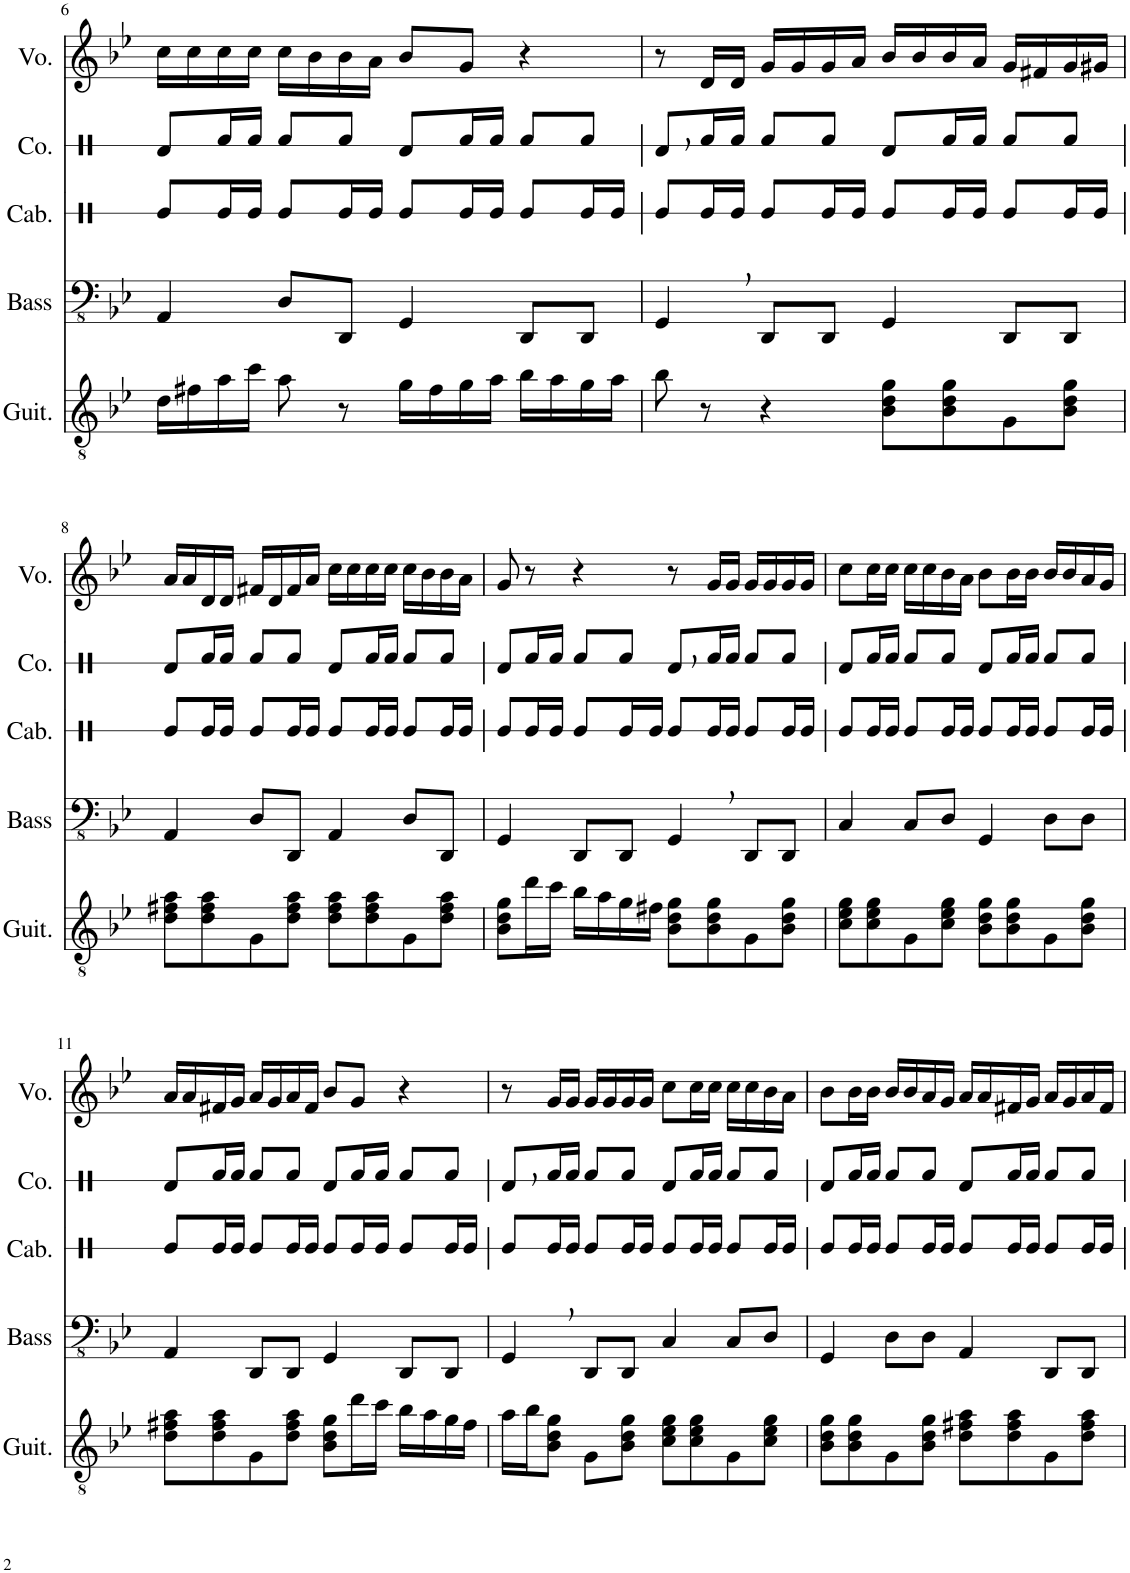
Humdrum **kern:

**kern	**kern	**kern	**kern	**kern
*part5	*part4	*part3	*part2	*part1
*staff5	*staff4	*staff3	*staff2	*staff1
*I"Guitar	*I"Acoustic Bass	*I"Cabasa	*I"Congas	*I"Voice
*I'Guit.	*I'Bass	*I'Cab.	*I'Co.	*I'Vo.
!!LO:PB:g=z
*clefGv2	*clefFv4	*clefX	*clefX	*clefG2
*k[b-e-]	*k[b-e-]	*k[]	*k[]	*k[b-e-]
*M4/4	*M4/4	*M4/4	*M4/4	*M4/4
=6	=6	=6	=6	=6
16d\LL	4AAA/	8Re/L	8Rd/L	16cc\LL
16f#X\	.	.	.	16cc\
16a\	.	16Re/L	16Rf/L	16cc\
16cc\JJ	.	16Re/JJ	16Rf/JJ	16cc\JJ
8a\	8DD/L	8Re/L	8Rf/L	16cc\LL
.	.	.	.	16b-\
8r	8DDD/J	16Re/L	8Rf/J	16b-\
.	.	16Re/JJ	.	16a\JJ
16g\LL	4GGG/	8Re/L	8Rd/L	8b-/L
16f#\	.	.	.	.
16g\	.	16Re/L	16Rf/L	8g/J
16a\JJ	.	16Re/JJ	16Rf/JJ	.
16b-\LL	8DDD/L	8Re/L	8Rf/L	4r
16a\	.	.	.	.
16g\	8DDD/J	16Re/L	8Rf/J	.
16a\JJ	.	16Re/JJ	.	.
=7	=7	=7	=7	=7
8b-\	4GGG,/	8Re/L	8Rd,/L	8r
8r	.	16Re/L	16Rf/L	16d/LL
.	.	16Re/JJ	16Rf/JJ	16d/JJ
4r	8DDD/L	8Re/L	8Rf/L	16g/LL
.	.	.	.	16g/
.	8DDD/J	16Re/L	8Rf/J	16g/
.	.	16Re/JJ	.	16a/JJ
8B-\ 8d\ 8g\L	4GGG/	8Re/L	8Rd/L	16b-/LL
.	.	.	.	16b-/
8B-\ 8d\ 8g\	.	16Re/L	16Rf/L	16b-/
.	.	16Re/JJ	16Rf/JJ	16a/JJ
8G\	8DDD/L	8Re/L	8Rf/L	16g/LL
.	.	.	.	16f#X/
8B-\ 8d\ 8g\J	8DDD/J	16Re/L	8Rf/J	16g/
.	.	16Re/JJ	.	16g#X/JJ
!!LO:LB:g=z
=8	=8	=8	=8	=8
8d\ 8f#X\ 8a\L	4AAA/	8Re/L	8Rd/L	16a/LL
.	.	.	.	16a/
8d\ 8f#\ 8a\	.	16Re/L	16Rf/L	16d/
.	.	16Re/JJ	16Rf/JJ	16d/JJ
8G\	8DD/L	8Re/L	8Rf/L	16f#X/LL
.	.	.	.	16d/
8d\ 8f#\ 8a\J	8DDD/J	16Re/L	8Rf/J	16f#/
.	.	16Re/JJ	.	16a/JJ
8d\ 8f#\ 8a\L	4AAA/	8Re/L	8Rd/L	16cc\LL
.	.	.	.	16cc\
8d\ 8f#\ 8a\	.	16Re/L	16Rf/L	16cc\
.	.	16Re/JJ	16Rf/JJ	16cc\JJ
8G\	8DD/L	8Re/L	8Rf/L	16cc\LL
.	.	.	.	16b-\
8d\ 8f#\ 8a\J	8DDD/J	16Re/L	8Rf/J	16b-\
.	.	16Re/JJ	.	16a\JJ
=9	=9	=9	=9	=9
8B-\ 8d\ 8g\L	4GGG/	8Re/L	8Rd/L	8g/
16dd\L	.	16Re/L	16Rf/L	8r
16cc\JJ	.	16Re/JJ	16Rf/JJ	.
16b-\LL	8DDD/L	8Re/L	8Rf/L	4r
16a\	.	.	.	.
16g\	8DDD/J	16Re/L	8Rf/J	.
16f#X\JJ	.	16Re/JJ	.	.
8B-\ 8d\ 8g\L	4GGG,/	8Re/L	8Rd,/L	8r
8B-\ 8d\ 8g\	.	16Re/L	16Rf/L	16g/LL
.	.	16Re/JJ	16Rf/JJ	16g/JJ
8G\	8DDD/L	8Re/L	8Rf/L	16g/LL
.	.	.	.	16g/
8B-\ 8d\ 8g\J	8DDD/J	16Re/L	8Rf/J	16g/
.	.	16Re/JJ	.	16g/JJ
=10	=10	=10	=10	=10
8c\ 8e-\ 8g\L	4CC/	8Re/L	8Rd/L	8cc\L
8c\ 8e-\ 8g\	.	16Re/L	16Rf/L	16cc\L
.	.	16Re/JJ	16Rf/JJ	16cc\JJ
8G\	8CC/L	8Re/L	8Rf/L	16cc\LL
.	.	.	.	16cc\
8c\ 8e-\ 8g\J	8DD/J	16Re/L	8Rf/J	16b-\
.	.	16Re/JJ	.	16a\JJ
8B-\ 8d\ 8g\L	4GGG/	8Re/L	8Rd/L	8b-\L
8B-\ 8d\ 8g\	.	16Re/L	16Rf/L	16b-\L
.	.	16Re/JJ	16Rf/JJ	16b-\JJ
8G\	8DD\L	8Re/L	8Rf/L	16b-/LL
.	.	.	.	16b-/
8B-\ 8d\ 8g\J	8DD\J	16Re/L	8Rf/J	16a/
.	.	16Re/JJ	.	16g/JJ
!!LO:LB:g=z
=11	=11	=11	=11	=11
8d\ 8f#X\ 8a\L	4AAA/	8Re/L	8Rd/L	16a/LL
.	.	.	.	16a/
8d\ 8f#\ 8a\	.	16Re/L	16Rf/L	16f#X/
.	.	16Re/JJ	16Rf/JJ	16g/JJ
8G\	8DDD/L	8Re/L	8Rf/L	16a/LL
.	.	.	.	16g/
8d\ 8f#\ 8a\J	8DDD/J	16Re/L	8Rf/J	16a/
.	.	16Re/JJ	.	16f#/JJ
8B-\ 8d\ 8g\L	4GGG/	8Re/L	8Rd/L	8b-/L
16dd\L	.	16Re/L	16Rf/L	8g/J
16cc\JJ	.	16Re/JJ	16Rf/JJ	.
16b-\LL	8DDD/L	8Re/L	8Rf/L	4r
16a\	.	.	.	.
16g\	8DDD/J	16Re/L	8Rf/J	.
16f#\JJ	.	16Re/JJ	.	.
=12	=12	=12	=12	=12
16a\LL	4GGG,/	8Re/L	8Rd,/L	8r
16b-\J	.	.	.	.
8B-\ 8d\ 8g\J	.	16Re/L	16Rf/L	16g/LL
.	.	16Re/JJ	16Rf/JJ	16g/JJ
8G\L	8DDD/L	8Re/L	8Rf/L	16g/LL
.	.	.	.	16g/
8B-\ 8d\ 8g\J	8DDD/J	16Re/L	8Rf/J	16g/
.	.	16Re/JJ	.	16g/JJ
8c\ 8e-\ 8g\L	4CC/	8Re/L	8Rd/L	8cc\L
8c\ 8e-\ 8g\	.	16Re/L	16Rf/L	16cc\L
.	.	16Re/JJ	16Rf/JJ	16cc\JJ
8G\	8CC/L	8Re/L	8Rf/L	16cc\LL
.	.	.	.	16cc\
8c\ 8e-\ 8g\J	8DD/J	16Re/L	8Rf/J	16b-\
.	.	16Re/JJ	.	16a\JJ
=13	=13	=13	=13	=13
8B-\ 8d\ 8g\L	4GGG/	8Re/L	8Rd/L	8b-\L
8B-\ 8d\ 8g\	.	16Re/L	16Rf/L	16b-\L
.	.	16Re/JJ	16Rf/JJ	16b-\JJ
8G\	8DD\L	8Re/L	8Rf/L	16b-/LL
.	.	.	.	16b-/
8B-\ 8d\ 8g\J	8DD\J	16Re/L	8Rf/J	16a/
.	.	16Re/JJ	.	16g/JJ
8d\ 8f#X\ 8a\L	4AAA/	8Re/L	8Rd/L	16a/LL
.	.	.	.	16a/
8d\ 8f#\ 8a\	.	16Re/L	16Rf/L	16f#X/
.	.	16Re/JJ	16Rf/JJ	16g/JJ
8G\	8DDD/L	8Re/L	8Rf/L	16a/LL
.	.	.	.	16g/
8d\ 8f#\ 8a\J	8DDD/J	16Re/L	8Rf/J	16a/
.	.	16Re/JJ	.	16f#/JJ
=	=	=	=	=
*-	*-	*-	*-	*-
